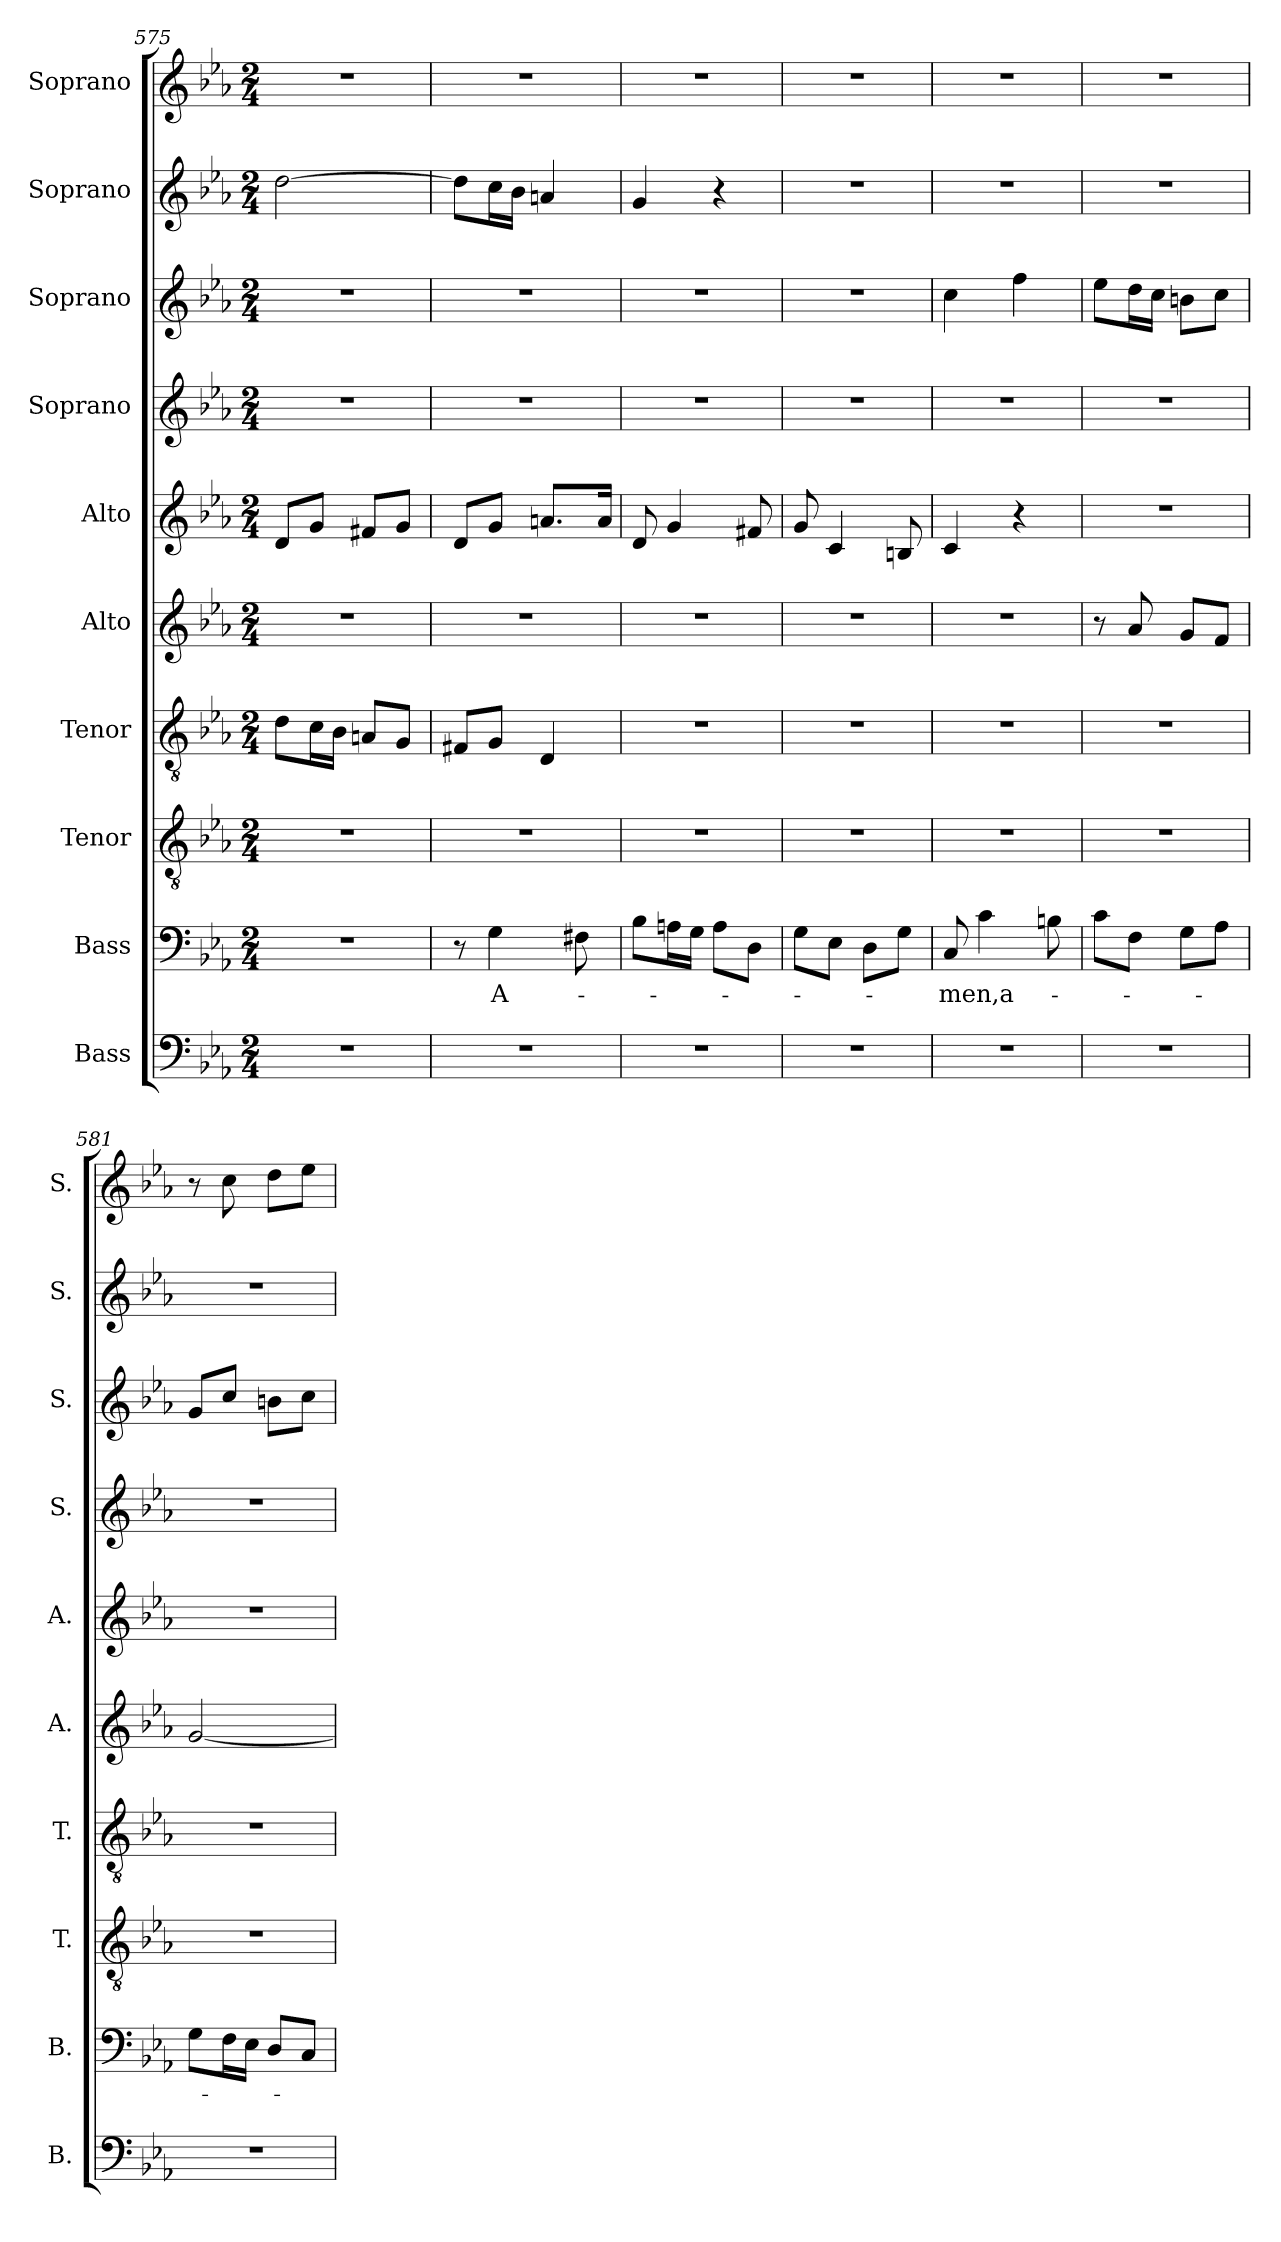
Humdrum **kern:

**kern	**kern	**text	**kern	**kern	**kern	**kern	**kern	**kern	**kern	**kern
*part10	*part9	*part9	*part8	*part7	*part6	*part5	*part4	*part3	*part2	*part1
*staff10	*staff9	*staff9	*staff8	*staff7	*staff6	*staff5	*staff4	*staff3	*staff2	*staff1
*I"Bass	*I"Bass	*	*I"Tenor	*I"Tenor	*I"Alto	*I"Alto	*I"Soprano	*I"Soprano	*I"Soprano	*I"Soprano
*I'B.	*I'B.	*	*I'T.	*I'T.	*I'A.	*I'A.	*I'S.	*I'S.	*I'S.	*I'S.
!!LO:PB:g=z
*clefF4	*clefF4	*	*clefGv2	*clefGv2	*clefG2	*clefG2	*clefG2	*clefG2	*clefG2	*clefG2
*k[b-e-a-]	*k[b-e-a-]	*	*k[b-e-a-]	*k[b-e-a-]	*k[b-e-a-]	*k[b-e-a-]	*k[b-e-a-]	*k[b-e-a-]	*k[b-e-a-]	*k[b-e-a-]
*M2/4	*M2/4	*	*M2/4	*M2/4	*M2/4	*M2/4	*M2/4	*M2/4	*M2/4	*M2/4
=575	=575	=575	=575	=575	=575	=575	=575	=575	=575	=575
2r	2r	.	2r	8d\L	2r	8d/L	2r	2r	[2dd\	2r
.	.	.	.	16c\L	.	8g/J	.	.	.	.
.	.	.	.	16B-\JJ	.	.	.	.	.	.
.	.	.	.	8An/L	.	8f#X/L	.	.	.	.
.	.	.	.	8G/J	.	8g/J	.	.	.	.
=576	=576	=576	=576	=576	=576	=576	=576	=576	=576	=576
2r	8r	.	2r	8F#X/L	2r	8d/L	2r	2r	8dd\L]	2r
.	4G\	A-	.	8G/J	.	8g/J	.	.	16cc\L	.
.	.	.	.	.	.	.	.	.	16b-\JJ	.
.	.	.	.	4D/	.	8.an/L	.	.	4an/	.
.	8F#X\	.	.	.	.	.	.	.	.	.
.	.	.	.	.	.	16a/Jk	.	.	.	.
=577	=577	=577	=577	=577	=577	=577	=577	=577	=577	=577
2r	8B-\L	.	2r	2r	2r	8d/	2r	2r	4g/	2r
.	16An\L	.	.	.	.	4g/	.	.	.	.
.	16G\JJ	.	.	.	.	.	.	.	.	.
.	8A\L	.	.	.	.	.	.	.	4r	.
.	8D\J	.	.	.	.	8f#X/	.	.	.	.
=578	=578	=578	=578	=578	=578	=578	=578	=578	=578	=578
2r	8G\L	.	2r	2r	2r	8g/	2r	2r	2r	2r
.	8E-\J	.	.	.	.	4c/	.	.	.	.
.	8D\L	.	.	.	.	.	.	.	.	.
.	8G\J	.	.	.	.	8Bn/	.	.	.	.
=579	=579	=579	=579	=579	=579	=579	=579	=579	=579	=579
2r	8C/	-men,a-	2r	2r	2r	4c/	2r	4cc\	2r	2r
.	4c\	.	.	.	.	.	.	.	.	.
.	.	.	.	.	.	4r	.	4ff\	.	.
.	8Bn\	.	.	.	.	.	.	.	.	.
=580	=580	=580	=580	=580	=580	=580	=580	=580	=580	=580
2r	8c\L	.	2r	2r	8r	2r	2r	8ee-\L	2r	2r
.	8F\J	.	.	.	8a-/	.	.	16dd\L	.	.
.	.	.	.	.	.	.	.	16cc\JJ	.	.
.	8G\L	.	.	.	8g/L	.	.	8bn\L	.	.
.	8A-\J	.	.	.	8f/J	.	.	8cc\J	.	.
!!LO:PB:g=z
=581	=581	=581	=581	=581	=581	=581	=581	=581	=581	=581
2r	8G\L	.	2r	2r	[2g/	2r	2r	8g/L	2r	8r
.	16F\L	.	.	.	.	.	.	8cc/J	.	8cc\
.	16E-\JJ	.	.	.	.	.	.	.	.	.
.	8D/L	.	.	.	.	.	.	8bn\L	.	8dd\L
.	8C/J	.	.	.	.	.	.	8cc\J	.	8ee-\J
=	=	=	=	=	=	=	=	=	=	=
*-	*-	*-	*-	*-	*-	*-	*-	*-	*-	*-
